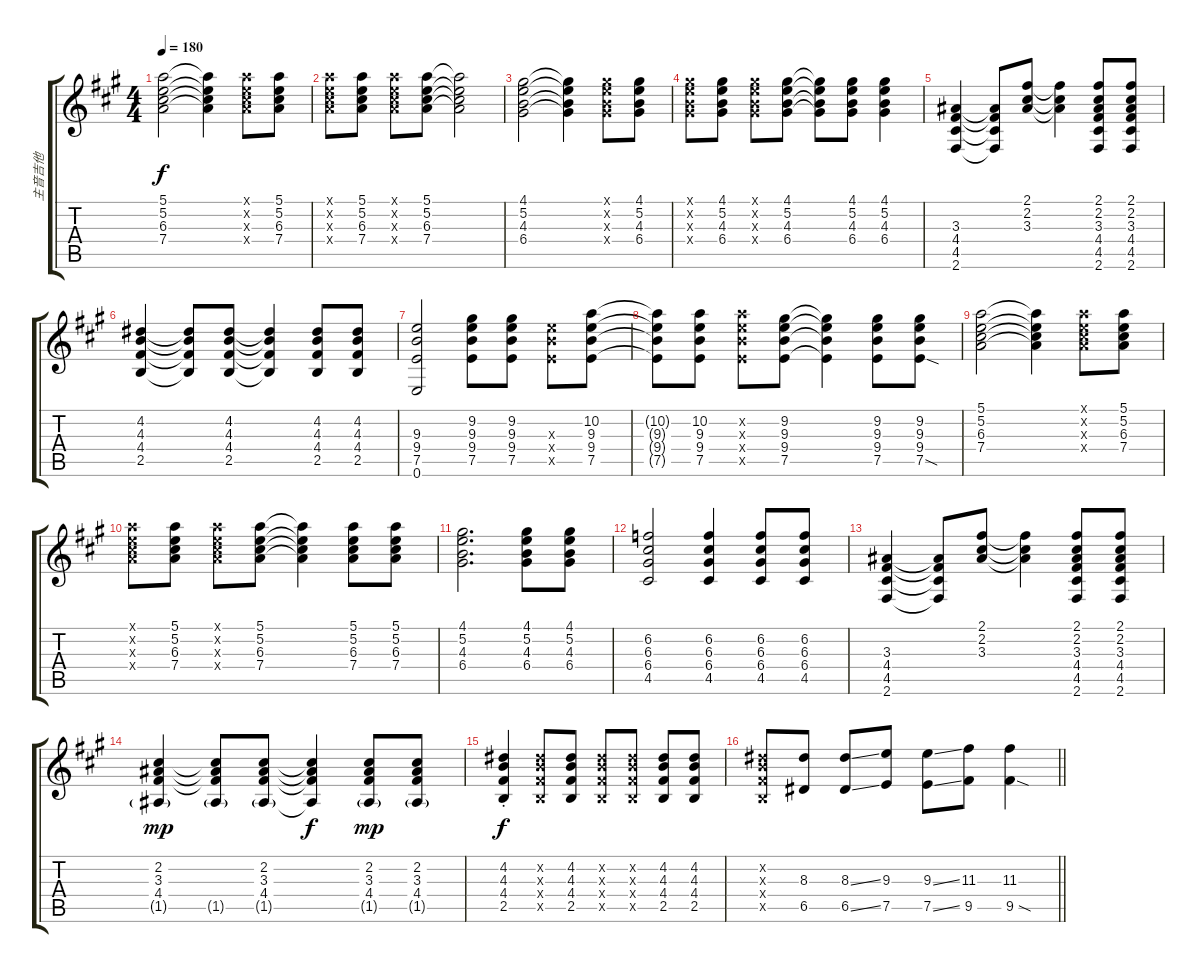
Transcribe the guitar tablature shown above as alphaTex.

\track ("主音吉他" "主音吉他") {instrument distortionguitar}
\staff {score tabs}
\tuning (E4 B3 G3 D3 A2 E2) {hide}
\ts (4 4)
\tempo 180
\clef g2
\ks a
(5.1 5.2 6.3 7.4).2{dy f} (5.1{t} 5.2{t} 6.3{t} 7.4{t}).4 (5.1{x} 5.2{x} 6.3{x} 7.4{x}).8 (5.1 5.2 6.3 7.4).8 |
(5.1{x} 5.2{x} 6.3{x} 7.4{x}).8 (5.1 5.2 6.3 7.4).8 (5.1{x} 5.2{x} 6.3{x} 7.4{x}).8 (5.1 5.2 6.3 7.4).8 (5.1{t} 5.2{t} 6.3{t} 7.4{t}).2 |
(4.1 5.2 4.3 6.4).2 (4.1{t} 5.2{t} 4.3{t} 6.4{t}).4 (4.1{x} 5.2{x} 4.3{x} 6.4{x}).8 (4.1 5.2 4.3 6.4).8 |
(4.1{x} 5.2{x} 4.3{x} 6.4{x}).8 (4.1 5.2 4.3 6.4).8 (4.1{x} 5.2{x} 4.3{x} 6.4{x}).8 (4.1 5.2 4.3 6.4).8 (4.1{t} 5.2{t} 4.3{t} 6.4{t}).8 (4.1 5.2 4.3 6.4).8 (4.1 5.2 4.3 6.4).4 |
(3.3 4.4 4.5 2.6).4 (3.3{t} 4.4{t} 4.5{t} 2.6{t}).8 (2.1 2.2 3.3).8 (2.1{t} 2.2{t} 3.3{t}).4 (2.1 2.2 3.3 4.4 4.5 2.6).8 (2.1 2.2 3.3 4.4 4.5 2.6).8 |
(4.2 4.3 4.4 2.5).4 (4.2{t} 4.3{t} 4.4{t} 2.5{t}).8 (4.2 4.3 4.4 2.5).8 (4.2{t} 4.3{t} 4.4{t} 2.5{t}).4 (4.2 4.3 4.4 2.5).8 (4.2 4.3 4.4 2.5).8 |
(9.3 9.4 7.5 0.6).2 (9.2 9.3 9.4 7.5).8 (9.2 9.3 9.4 7.5).8 (9.3{x} 9.4{x} 7.5{x}).8 (10.2 9.3 9.4 7.5).8 |
(10.2{t} 9.3{t} 9.4{t} 7.5{t}).8 (10.2 9.3 9.4 7.5).8 (10.2{x} 9.3{x} 9.4{x} 7.5{x}).8 (9.2 9.3 9.4 7.5).8 (9.2{t} 9.3{t} 9.4{t} 7.5{t}).4 (9.2 9.3 9.4 7.5).8 (9.2 9.3 9.4 7.5{sod}).8 |
(5.1 5.2 6.3 7.4).2 (5.1{t} 5.2{t} 6.3{t} 7.4{t}).4 (5.1{x} 5.2{x} 6.3{x} 7.4{x}).8 (5.1 5.2 6.3 7.4).8 |
(5.1{x} 5.2{x} 6.3{x} 7.4{x}).8 (5.1 5.2 6.3 7.4).8 (5.1{x} 5.2{x} 6.3{x} 7.4{x}).8 (5.1 5.2 6.3 7.4).8 (5.1{t} 5.2{t} 6.3{t} 7.4{t}).4 (5.1 5.2 6.3 7.4).8 (5.1 5.2 6.3 7.4).8 |
(4.1 5.2 4.3 6.4).2{d} (4.1 5.2 4.3 6.4).8 (4.1 5.2 4.3 6.4).8 |
(6.2 6.3 6.4 4.5).2 (6.2 6.3 6.4 4.5).4 (6.2 6.3 6.4 4.5).8 (6.2 6.3 6.4 4.5).8 |
(3.3 4.4 4.5 2.6).4 (3.3{t} 4.4{t} 4.5{t} 2.6{t}).8 (2.1 2.2 3.3).8 (2.1{t} 2.2{t} 3.3{t}).4 (2.1 2.2 3.3 4.4 4.5 2.6).8 (2.1 2.2 3.3 4.4 4.5 2.6).8 |
(2.2 3.3 4.4 1.5{g}).4{dy mp} (2.2{t} 3.3{t} 4.4{t} 1.5{g}).8 (2.2 3.3 4.4 1.5{g}).8 (2.2{t} 3.3{t} 4.4{t} 1.5{t}).4{dy f} (2.2 3.3 4.4 1.5{g}).8{dy mp} (2.2 3.3 4.4 1.5{g}).8 |
(4.2{st} 4.3{st} 4.4{st} 2.5{st}).4{dy f} (4.2{x} 4.3{x} 4.4{x} 2.5{x}).8 (4.2 4.3 4.4 2.5).8 (4.2{x} 4.3{x} 4.4{x} 2.5{x}).8 (4.2{x} 4.3{x} 4.4{x} 2.5{x}).8 (4.2 4.3 4.4 2.5).8 (4.2 4.3 4.4 2.5).8 |
\barLineRight lightlight
(4.2{x} 4.3{x} 4.4{x} 2.5{x}).8 (8.3 6.5).8 (8.3{ss} 6.5{ss}).8 (9.3 7.5).8 (9.3{ss} 7.5{ss}).8 (11.3 9.5).8 (11.3 9.5{sod}).4
